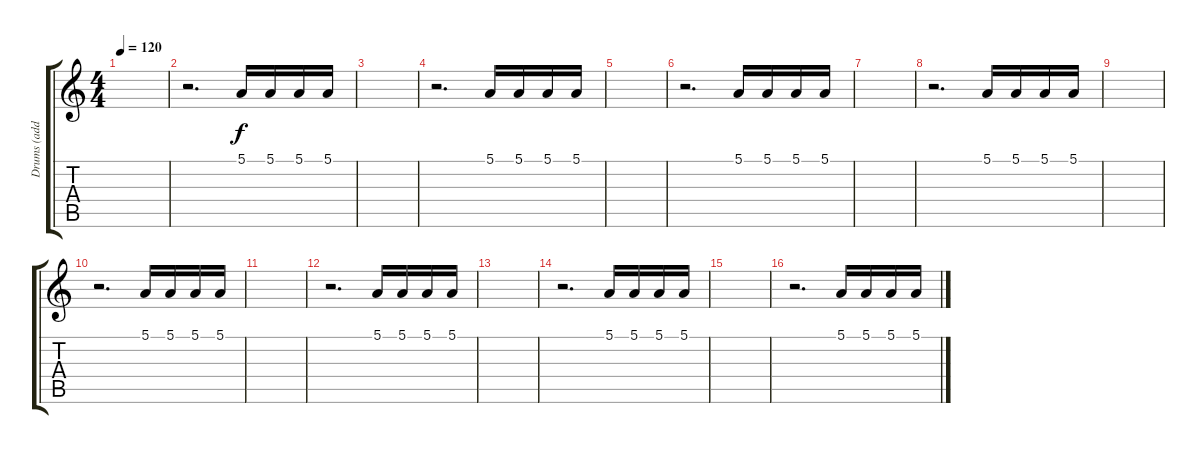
\track ("Drums (additional 1)" "Drums (add") {instrument xylophone}
\staff {score tabs}
\tuning (E4 B3 G3 D3 A2 E2) {hide}
\ts (4 4)
\tempo 120
\clef g2
\ks c
|
r.2{d} 5.1.16 5.1.16 5.1.16 5.1.16 |
|
r.2{d} 5.1.16 5.1.16 5.1.16 5.1.16 |
|
r.2{d} 5.1.16 5.1.16 5.1.16 5.1.16 |
|
r.2{d} 5.1.16 5.1.16 5.1.16 5.1.16 |
|
r.2{d} 5.1.16 5.1.16 5.1.16 5.1.16 |
|
r.2{d} 5.1.16 5.1.16 5.1.16 5.1.16 |
|
r.2{d} 5.1.16 5.1.16 5.1.16 5.1.16 |
|
r.2{d} 5.1.16 5.1.16 5.1.16 5.1.16
